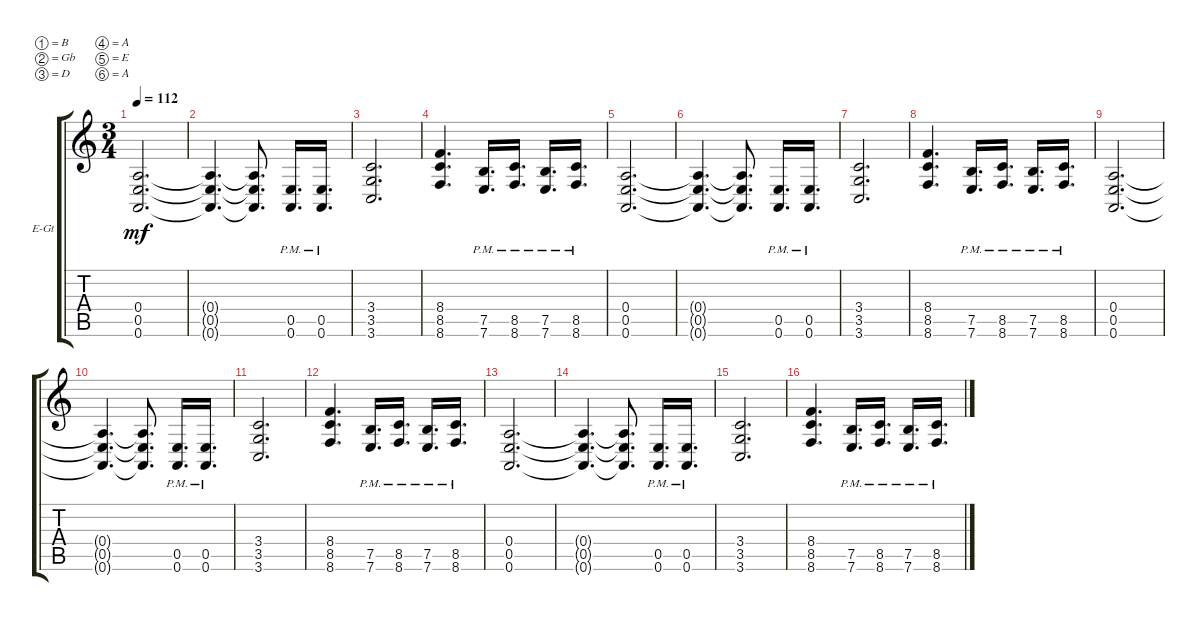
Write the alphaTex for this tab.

\bracketExtendMode groupsimilarinstruments
\firstSystemTrackNameOrientation horizontal
\otherSystemsTrackNameOrientation horizontal
\track ("Right" "E-Gt") {instrument distortionguitar}
\staff {score tabs}
\tuning (B3 Gb3 D3 A2 E2 A1)
\ts (3 4)
\tempo 112
\clef g2
\ks c
(0.6 0.5 0.4).2{d dy mf} |
(0.6{t} 0.5{t} 0.4{t}).4{d} (0.6{t} 0.5{t} 0.4{t}).8{d} (0.5{pm} 0.6{pm}).16{d} (0.6{pm} 0.5{pm}).16{d} |
(3.6 3.5 3.4).2{d} |
(8.6 8.5 8.4).4{d} (7.6{pm} 7.5{pm}).16{d} (8.6{pm} 8.5{pm}).16{d} (7.6{pm} 7.5{pm}).16{d} (8.6{pm} 8.5{pm}).16{d} |
(0.6 0.5 0.4).2{d} |
(0.6{t} 0.5{t} 0.4{t}).4{d} (0.6{t} 0.5{t} 0.4{t}).8{d} (0.5{pm} 0.6{pm}).16{d} (0.6{pm} 0.5{pm}).16{d} |
(3.6 3.5 3.4).2{d} |
(8.6 8.5 8.4).4{d} (7.6{pm} 7.5{pm}).16{d} (8.6{pm} 8.5{pm}).16{d} (7.6{pm} 7.5{pm}).16{d} (8.6{pm} 8.5{pm}).16{d} |
(0.6 0.5 0.4).2{d} |
(0.6{t} 0.5{t} 0.4{t}).4{d} (0.6{t} 0.5{t} 0.4{t}).8{d} (0.5{pm} 0.6{pm}).16{d} (0.6{pm} 0.5{pm}).16{d} |
(3.6 3.5 3.4).2{d} |
(8.6 8.5 8.4).4{d} (7.6{pm} 7.5{pm}).16{d} (8.6{pm} 8.5{pm}).16{d} (7.6{pm} 7.5{pm}).16{d} (8.6{pm} 8.5{pm}).16{d} |
(0.6 0.5 0.4).2{d} |
(0.6{t} 0.5{t} 0.4{t}).4{d} (0.6{t} 0.5{t} 0.4{t}).8{d} (0.5{pm} 0.6{pm}).16{d} (0.6{pm} 0.5{pm}).16{d} |
(3.6 3.5 3.4).2{d} |
(8.6 8.5 8.4).4{d} (7.6{pm} 7.5{pm}).16{d} (8.6{pm} 8.5{pm}).16{d} (7.6{pm} 7.5{pm}).16{d} (8.6{pm} 8.5{pm}).16{d}
